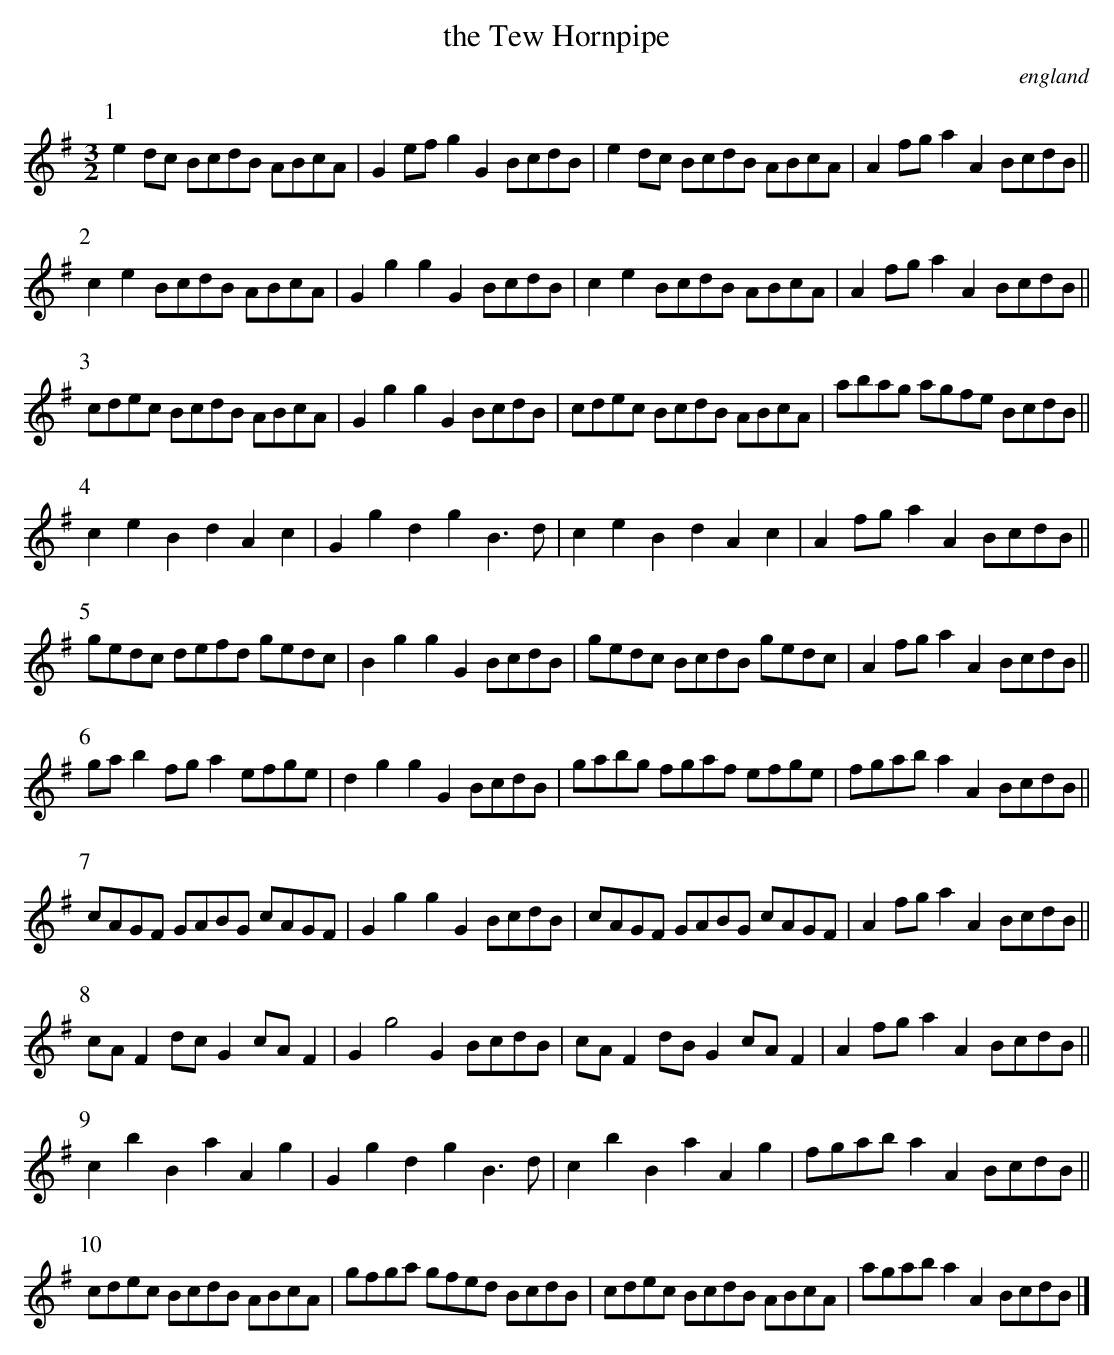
X:1
T:the Tew Hornpipe
O:england
M:3/2
L:1/8
K:G
P:1
e2 dc BcdB ABcA | G2 ef g2 G2 BcdB |\
e2 dc BcdB ABcA | A2 fg a2 A2 BcdB ||
P:2
c2 e2 BcdB ABcA | G2 g2 g2 G2 BcdB |\
c2 e2 BcdB ABcA | A2 fg a2 A2 BcdB ||
P:3
cdec BcdB ABcA | G2 g2 g2 G2 BcdB |\
cdec BcdB ABcA | abag  agfe  BcdB ||
P:4
c2 e2 B2 d2 A2 c2 | G2 g2 d2 g2 B3 d |\
c2 e2 B2 d2 A2 c2 | A2 fg a2 A2 BcdB ||
P:5
gedc defd gedc | B2 g2 g2 G2 BcdB |\
gedc BcdB gedc | A2 fg a2 A2 BcdB ||
P:6
ga b2 fg a2 efge | d2 g2 g2 G2 BcdB |\
gabg  fgaf  efge | fgab  a2 A2 BcdB ||
P:7
cAGF GABG cAGF | G2 g2 g2 G2 BcdB |\
cAGF GABG cAGF | A2 fg a2 A2 BcdB ||
P:8
cA F2 dc G2 cA F2 | G2 g4    G2 BcdB |\
cA F2 dB G2 cA F2 | A2 fg a2 A2 BcdB ||
P:9
c2 b2 B2 a2 A2 g2 | G2 g2 d2 g2 B3 d |\
c2 b2 B2 a2 A2 g2 | fgab  a2 A2 BcdB ||
P:10
cdec BcdB ABcA | gfga gfed BcdB |\
cdec BcdB ABcA | agab a2 A2 BcdB |]
